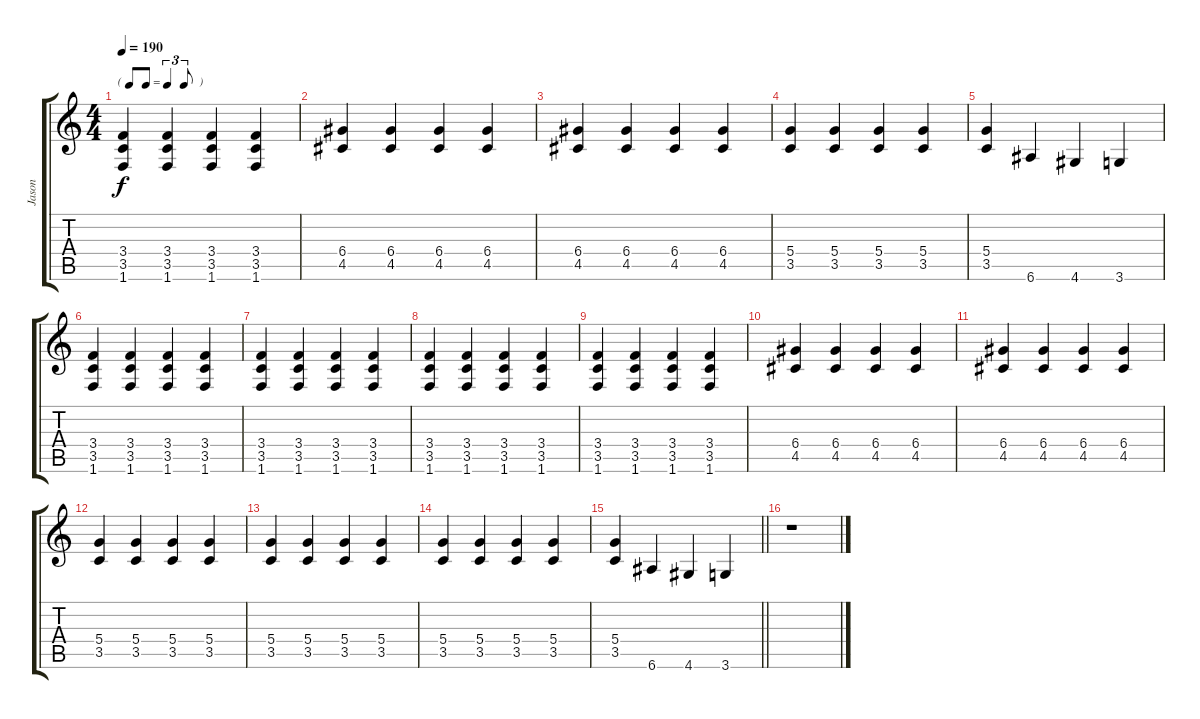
\track ("Jason" "Jason") {instrument overdrivenguitar}
\staff {score tabs}
\tuning (E4 B3 G3 D3 A2 E2) {hide}
\ts (4 4)
\tf triplet8th
\tempo 190
\clef g2
\ks c
(3.4 3.5 1.6).4{dy f} (3.4 3.5 1.6).4 (3.4 3.5 1.6).4 (3.4 3.5 1.6).4 |
(6.4 4.5).4 (6.4 4.5).4 (6.4 4.5).4 (6.4 4.5).4 |
(6.4 4.5).4 (6.4 4.5).4 (6.4 4.5).4 (6.4 4.5).4 |
(5.4 3.5).4 (5.4 3.5).4 (5.4 3.5).4 (5.4 3.5).4 |
(5.4 3.5).4 6.6.4 4.6.4 3.6.4 |
(3.4 3.5 1.6).4 (3.4 3.5 1.6).4 (3.4 3.5 1.6).4 (3.4 3.5 1.6).4 |
(3.4 3.5 1.6).4 (3.4 3.5 1.6).4 (3.4 3.5 1.6).4 (3.4 3.5 1.6).4 |
(3.4 3.5 1.6).4 (3.4 3.5 1.6).4 (3.4 3.5 1.6).4 (3.4 3.5 1.6).4 |
(3.4 3.5 1.6).4 (3.4 3.5 1.6).4 (3.4 3.5 1.6).4 (3.4 3.5 1.6).4 |
(6.4 4.5).4 (6.4 4.5).4 (6.4 4.5).4 (6.4 4.5).4 |
(6.4 4.5).4 (6.4 4.5).4 (6.4 4.5).4 (6.4 4.5).4 |
(5.4 3.5).4 (5.4 3.5).4 (5.4 3.5).4 (5.4 3.5).4 |
(5.4 3.5).4 (5.4 3.5).4 (5.4 3.5).4 (5.4 3.5).4 |
(5.4 3.5).4 (5.4 3.5).4 (5.4 3.5).4 (5.4 3.5).4 |
\barLineRight lightlight
(5.4 3.5).4 6.6.4 4.6.4 3.6.4 |
r.1
